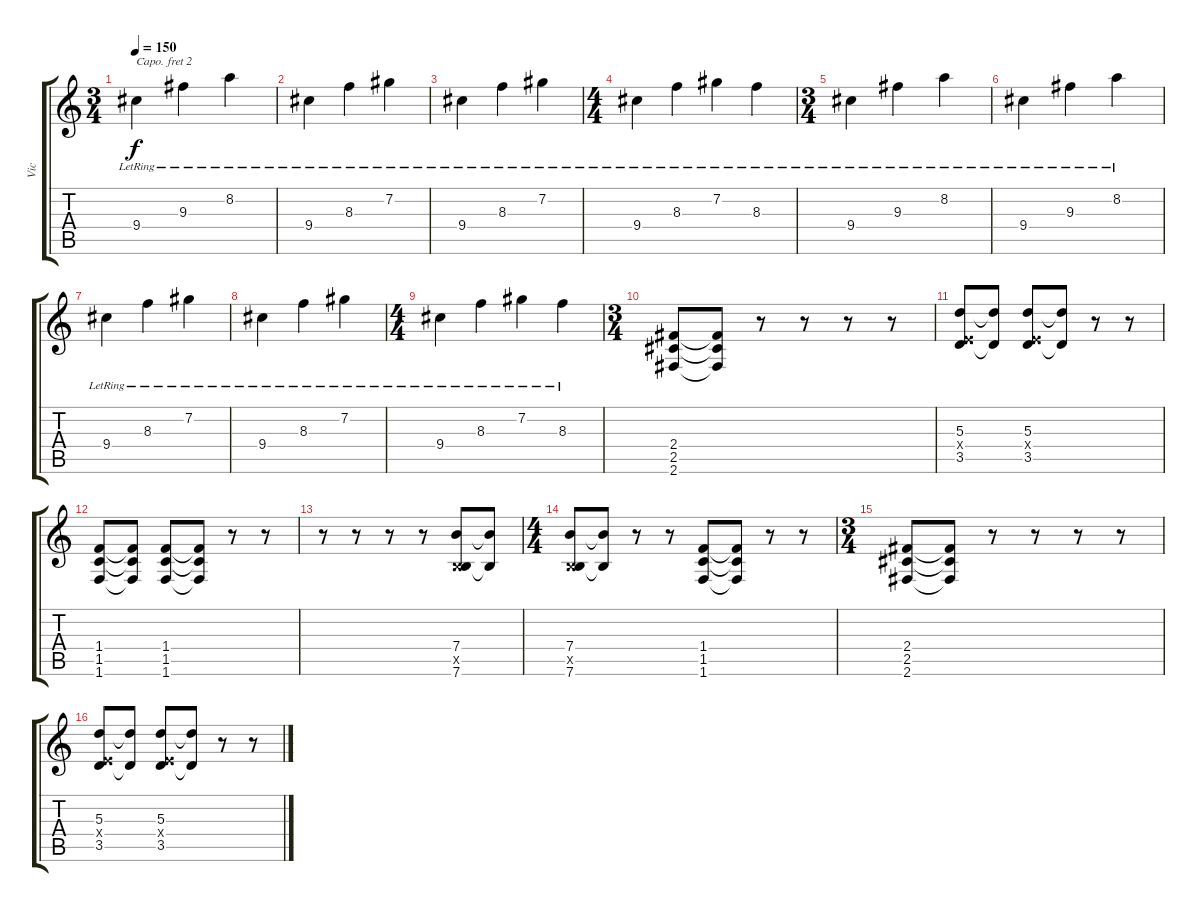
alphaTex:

\track ("Vic" "Vic") {instrument distortionguitar}
\staff {score tabs}
\capo 2
\tuning (E4 B3 G3 D3 A2 D2) {hide}
\ts (3 4)
\tempo 150
\clef g2
\ks c
9.4{lr}.4{dy f} 9.3{lr}.4 8.2{lr}.4 |
9.4{lr}.4 8.3{lr}.4 7.2{lr}.4 |
9.4{lr}.4 8.3{lr}.4 7.2{lr}.4 |
\ts (4 4)
9.4{lr}.4 8.3{lr}.4 7.2{lr}.4 8.3{lr}.4 |
\ts (3 4)
9.4{lr}.4 9.3{lr}.4 8.2{lr}.4 |
9.4{lr}.4 9.3{lr}.4 8.2{lr}.4 |
9.4{lr}.4 8.3{lr}.4 7.2{lr}.4 |
9.4{lr}.4 8.3{lr}.4 7.2{lr}.4 |
\ts (4 4)
9.4{lr}.4 8.3{lr}.4 7.2{lr}.4 8.3{lr}.4 |
\ts (3 4)
(2.4 2.5 2.6).8{instrument distortionguitar} (2.4{t} 2.5{t} 2.6{t}).8 r.8 r.8 r.8 r.8 |
(5.3 0.4{x} 3.5).8 (5.3{t} 3.5{t}).8 (5.3 0.4{x} 3.5).8 (5.3{t} 3.5{t}).8 r.8 r.8 |
(1.4 1.5 1.6).8 (1.4{t} 1.5{t} 1.6{t}).8 (1.4 1.5 1.6).8 (1.4{t} 1.5{t} 1.6{t}).8 r.8 r.8 |
r.8 r.8 r.8 r.8 (7.4 0.5{x} 7.6).8 (7.4{t} 7.6{t}).8 |
\ts (4 4)
(7.4 0.5{x} 7.6).8 (7.4{t} 7.6{t}).8 r.8 r.8 (1.4 1.5 1.6).8 (1.4{t} 1.5{t} 1.6{t}).8 r.8 r.8 |
\ts (3 4)
(2.4 2.5 2.6).8 (2.4{t} 2.5{t} 2.6{t}).8 r.8 r.8 r.8 r.8 |
(5.3 0.4{x} 3.5).8 (5.3{t} 3.5{t}).8 (5.3 0.4{x} 3.5).8 (5.3{t} 3.5{t}).8 r.8 r.8
